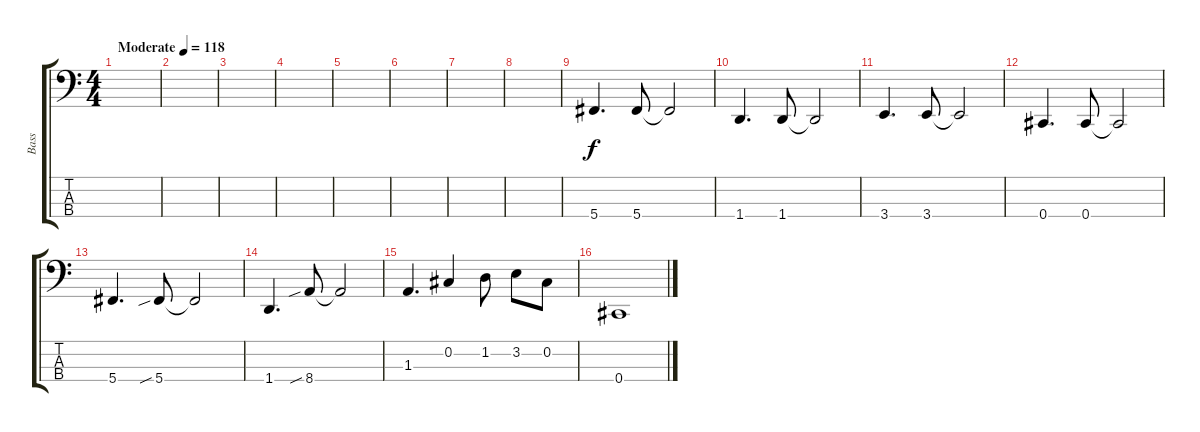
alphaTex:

\track ("Bass " "Bass ") {instrument electricbassfinger}
\staff {score tabs}
\tuning (Gb2 Db2 Ab1 Db1) {hide}
\ts (4 4)
\tempo (118 "Moderate")
\clef f4
\ks c
|
|
|
|
|
|
|
|
5.4.4{d} 5.4.8 5.4{t}.2 |
1.4.4{d} 1.4.8 1.4{t}.2 |
3.4.4{d} 3.4.8 3.4{t}.2 |
0.4.4{d} 0.4.8 0.4{t}.2 |
5.4.4{d} 5.4{sib}.8 5.4{t}.2 |
1.4.4{d} 8.4{sib}.8 8.4{t}.2 |
1.3.4{d} 0.2.4 1.2.8 3.2.8 0.2.8 |
0.4.1
